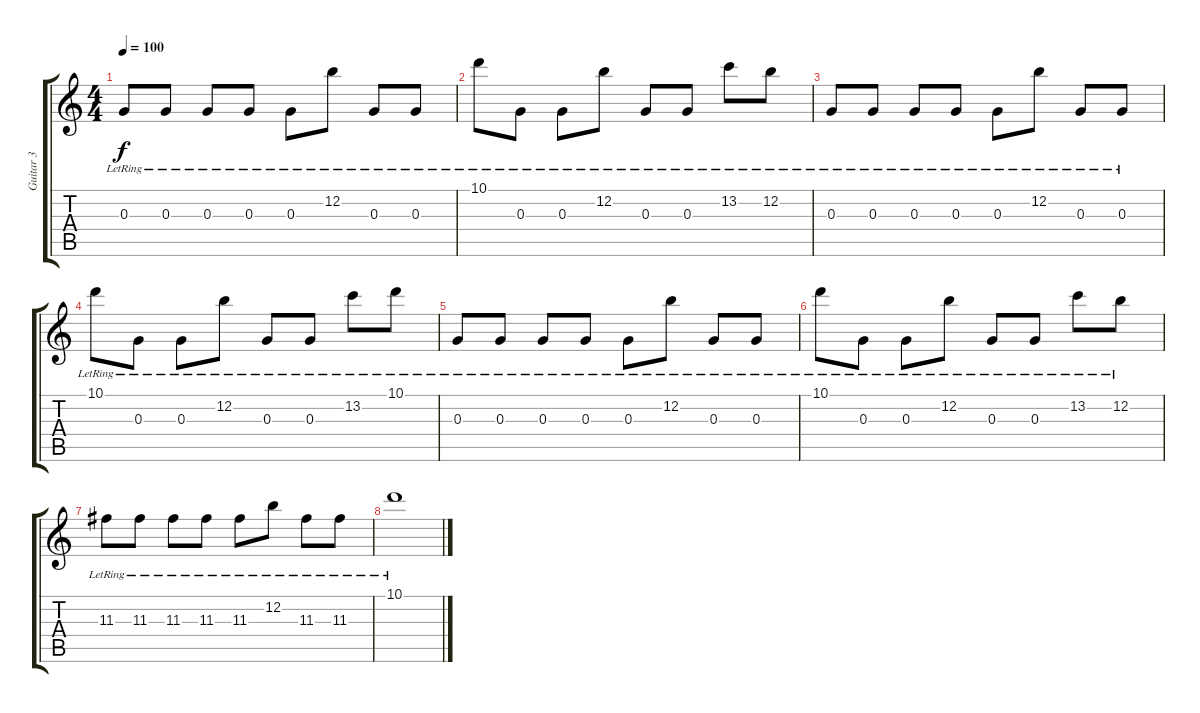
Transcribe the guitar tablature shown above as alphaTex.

\track ("Guitar 3" "Guitar 3") {instrument acousticguitarnylon}
\staff {score tabs}
\tuning (E4 B3 G3 D3 A2 E2) {hide}
\ts (4 4)
\tempo 100
\clef g2
\ks c
0.3{lr}.8{dy f} 0.3{lr}.8 0.3{lr}.8 0.3{lr}.8 0.3{lr}.8 12.2{lr}.8 0.3{lr}.8 0.3{lr}.8 |
10.1{lr}.8 0.3{lr}.8 0.3{lr}.8 12.2{lr}.8 0.3{lr}.8 0.3{lr}.8 13.2{lr}.8 12.2{lr}.8 |
0.3{lr}.8 0.3{lr}.8 0.3{lr}.8 0.3{lr}.8 0.3{lr}.8 12.2{lr}.8 0.3{lr}.8 0.3{lr}.8 |
10.1{lr}.8 0.3{lr}.8 0.3{lr}.8 12.2{lr}.8 0.3{lr}.8 0.3{lr}.8 13.2{lr}.8 10.1{lr}.8 |
0.3{lr}.8 0.3{lr}.8 0.3{lr}.8 0.3{lr}.8 0.3{lr}.8 12.2{lr}.8 0.3{lr}.8 0.3{lr}.8 |
10.1{lr}.8 0.3{lr}.8 0.3{lr}.8 12.2{lr}.8 0.3{lr}.8 0.3{lr}.8 13.2{lr}.8 12.2{lr}.8 |
11.3{lr}.8 11.3{lr}.8 11.3{lr}.8 11.3{lr}.8 11.3{lr}.8 12.2{lr}.8 11.3{lr}.8 11.3{lr}.8 |
10.1{lr}.1
